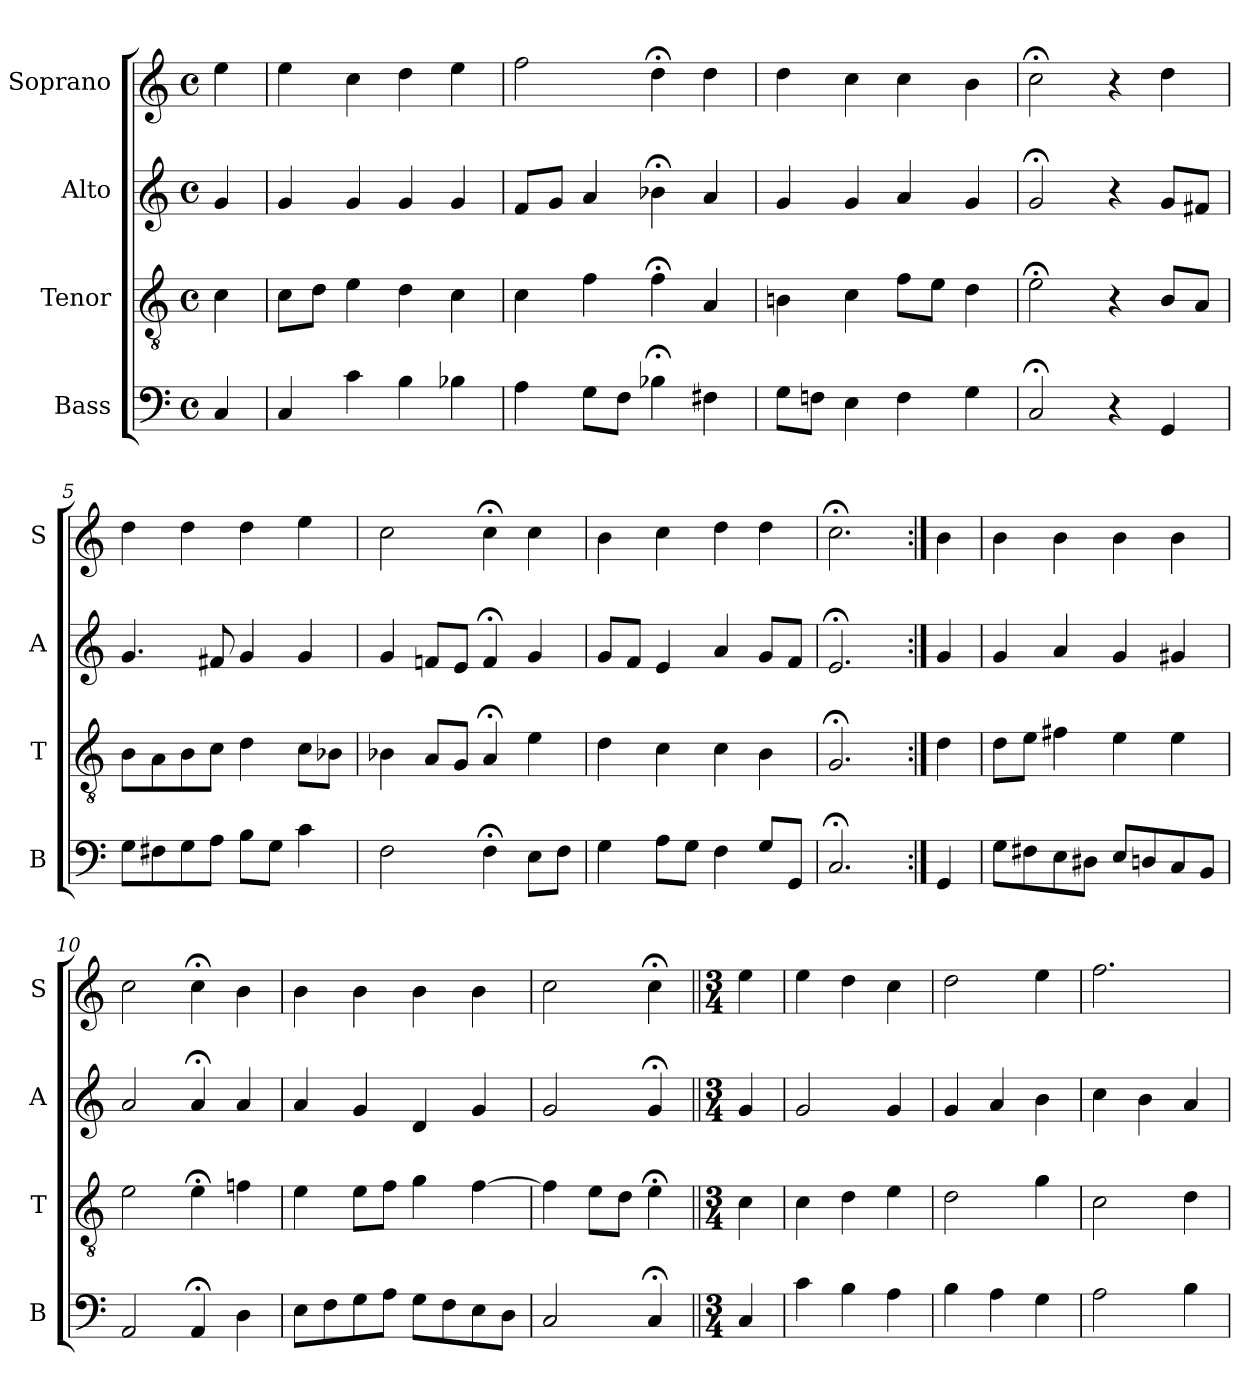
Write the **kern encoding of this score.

**kern	**kern	**kern	**kern
*part4	*part3	*part2	*part1
*staff4	*staff3	*staff2	*staff1
*I"Bass	*I"Tenor	*I"Alto	*I"Soprano
*I'B	*I'T	*I'A	*I'S
*clefF4	*clefGv2	*clefG2	*clefG2
*k[]	*k[]	*k[]	*k[]
*C:	*C:	*C:	*C:
*M4/4	*M4/4	*M4/4	*M4/4
*met(c)	*met(c)	*met(c)	*met(c)
*MM100	*MM100	*MM100	*MM100
=	=	=	=
4C	4c	4g	4ee
=1	=1	=1	=1
4C	8cL	4g	4ee
.	8dJ	.	.
4c	4e	4g	4cc
4B	4d	4g	4dd
4B-X	4c	4g	4ee
=2	=2	=2	=2
4A	4c	8fL	2ff
.	.	8gJ	.
8GL	4f	4a	.
8FJ	.	.	.
4B-X;<	4f;<	4b-X;<	4dd;<
4F#X	4A	4a	4dd
=3	=3	=3	=3
8GL	4Bn	4g	4dd
8FnJ	.	.	.
4E	4c	4g	4cc
4F	8fL	4a	4cc
.	8eJ	.	.
4G	4d	4g	4b
=4	=4	=4	=4
2C;<	2e;<	2g;<	2cc;<
4r	4r	4r	4r
4GG	8BL	8gL	4dd
.	8AJ	8f#XJ	.
=5	=5	=5	=5
8GL	8BL	4.g	4dd
8F#X	8A	.	.
8G	8B	.	4dd
8AJ	8cJ	8f#X	.
8BL	4d	4g	4dd
8GJ	.	.	.
4c	8cL	4g	4ee
.	8B-XJ	.	.
=6	=6	=6	=6
2F	4B-X	4g	2cc
.	8AL	8fnL	.
.	8GJ	8eJ	.
4F;<	4A;<	4f;<	4cc;<
8EL	4e	4g	4cc
8FJ	.	.	.
=7	=7	=7	=7
4G	4d	8gL	4b
.	.	8fJ	.
8AL	4c	4e	4cc
8GJ	.	.	.
4F	4c	4a	4dd
8GL	4B	8gL	4dd
8GGJ	.	8fJ	.
=8	=8	=8	=8
2.C;<i	2.G;<i	2.e;<	2.cc;<
=:|!	=:|!	=:|!	=:|!
4GGi	4di	4g	4b
=9	=9	=9	=9
8GL	8dL	4g	4b
8F#X	8eJ	.	.
8E	4f#X	4a	4b
8D#XJ	.	.	.
8EL	4e	4g	4b
8Dn	.	.	.
8C	4e	4g#X	4b
8BBJ	.	.	.
=10	=10	=10	=10
2AA	2e	2a	2cc
4AA;<	4e;<	4a;<	4cc;<
4D	4fn	4a	4b
=11	=11	=11	=11
8EL	4e	4a	4b
8F	.	.	.
8G	8eL	4g	4b
8AJ	8fJ	.	.
8GL	4g	4d	4b
8F	.	.	.
8E	[4f	4g	4b
8DJ	.	.	.
=12	=12	=12	=12
2C	4f]	2g	2cc
.	8eL	.	.
.	8dJ	.	.
4C;<	4e;<	4g;<	4cc;<
=||	=||	=||	=||
*M3/4	*M3/4	*M3/4	*M3/4
4C	4c	4g	4ee
=13	=13	=13	=13
4c	4c	2g	4ee
4B	4d	.	4dd
4A	4e	4g	4cc
=14	=14	=14	=14
4B	2d	4g	2dd
4A	.	4a	.
4G	4g	4b	4ee
=15	=15	=15	=15
2A	2c	4cc	2.ff
.	.	4b	.
4B	4d	4a	.
=	=	=	=
*-	*-	*-	*-
